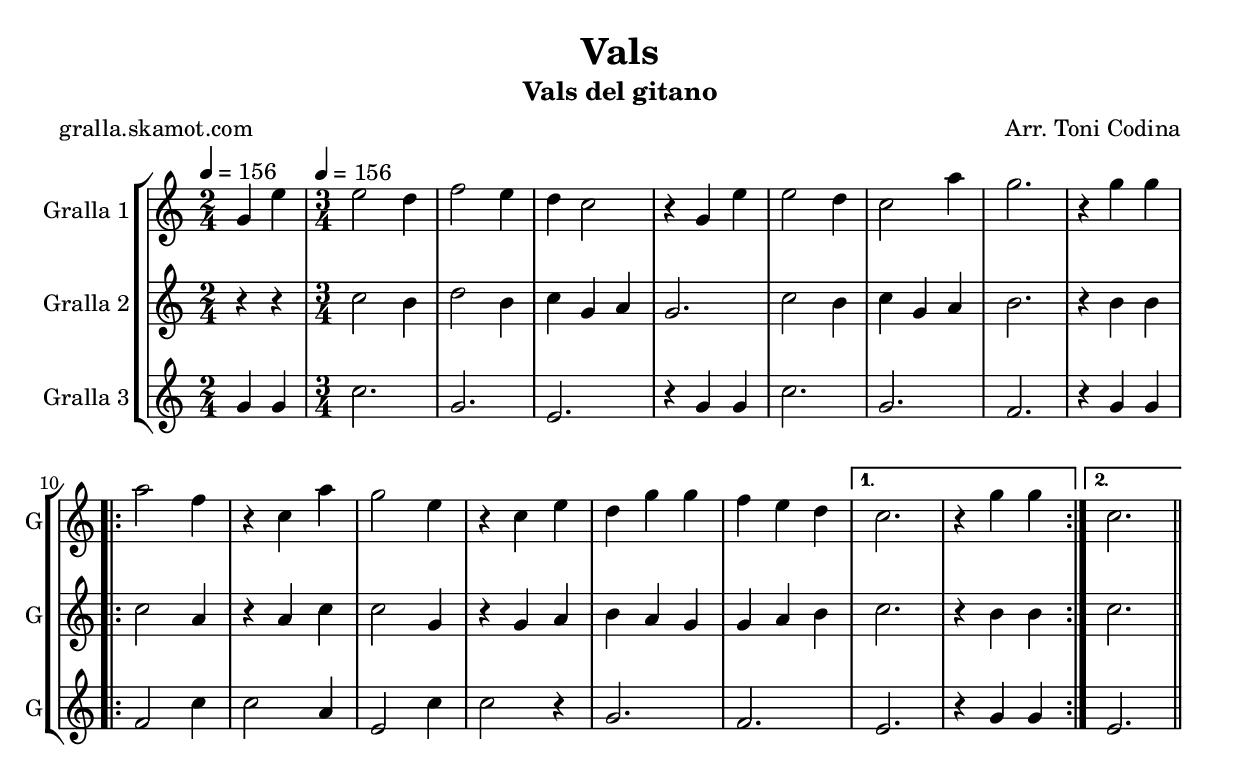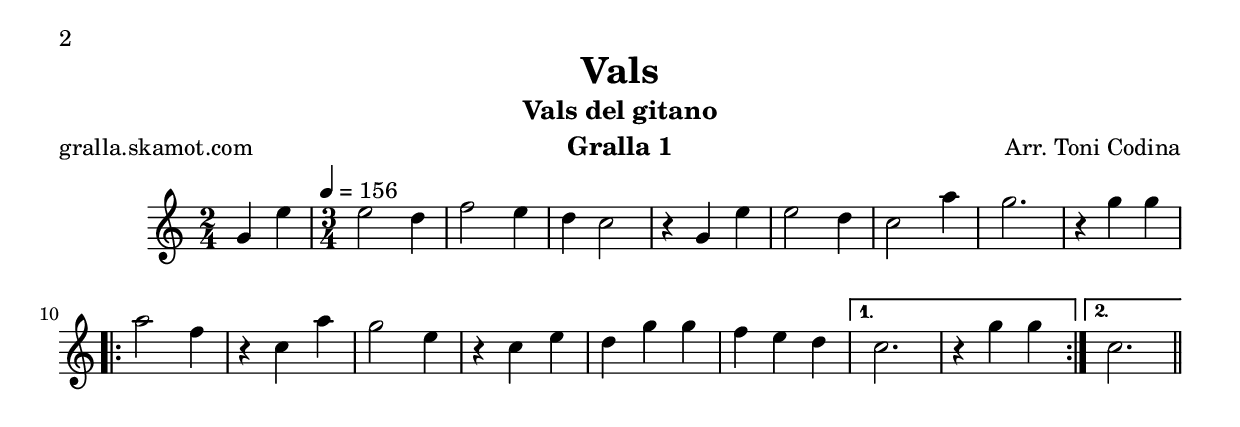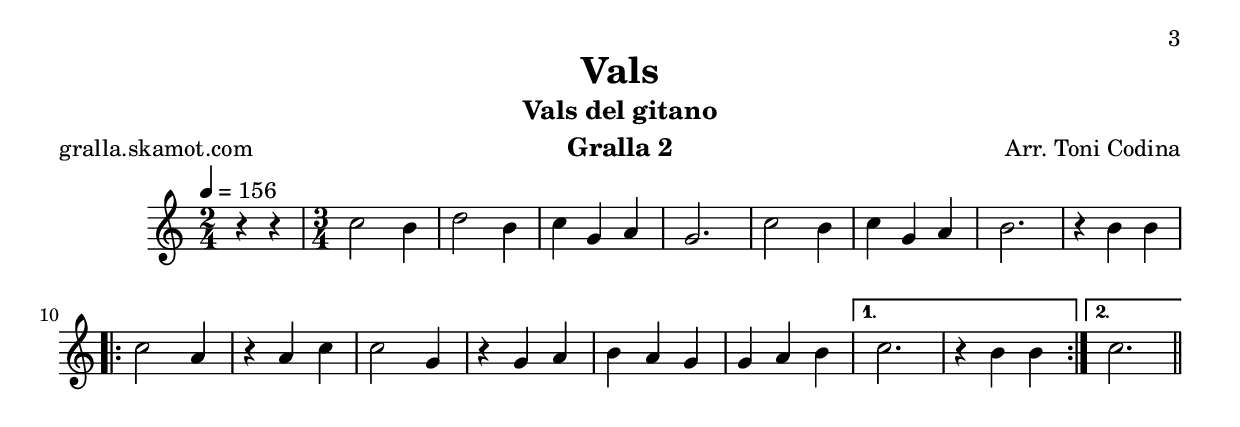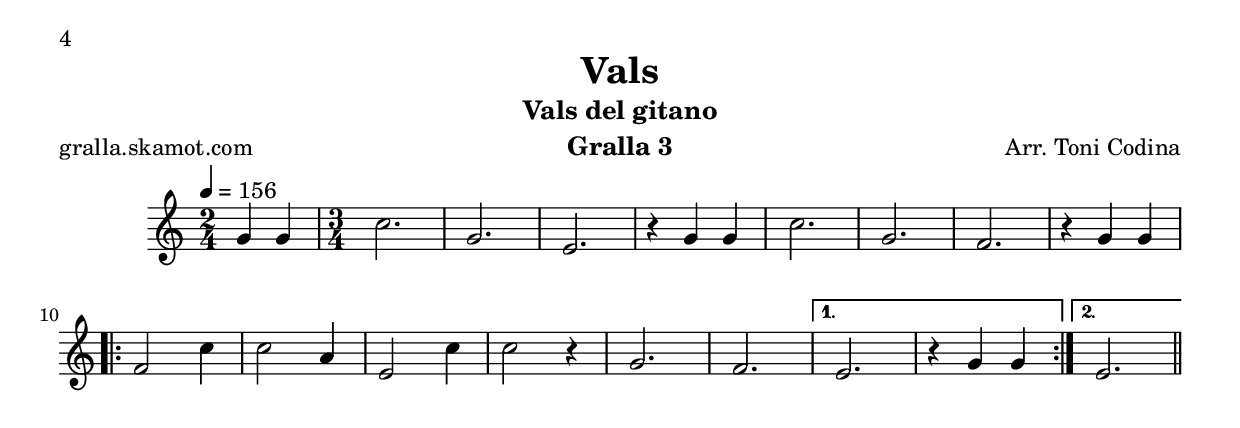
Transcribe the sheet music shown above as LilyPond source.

\version "2.16.2"

\header {
  dedication=""
  title="Vals"
  subtitle="Vals del gitano"
  subsubtitle=""
  poet="gralla.skamot.com"
  meter=""
  piece=""
  composer="Arr. Toni Codina"
  arranger=""
  opus=""
  instrument=""
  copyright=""
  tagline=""
}

liniaroAa =
\relative g'
{
  \clef treble
  \key c \major
  \time 2/4
  g4 e' \tempo 4 = 156  |
  \time 3/4   e2 d4  |
  f2 e4  |
  d4 c2  |
  %05
  r4 g e'  |
  e2 d4  |
  c2 a'4  |
  g2.  |
  r4 g g  |
  %10
  \repeat volta 2 { a2 f4  |
  r4 c a'  |
  g2 e4  |
  r4 c e  |
  d4 g g  |
  %15
  f4 e d }
  \alternative { { c2.  |
  r4 g' g }
  { c,2. } } \bar "||"
}

liniaroAb =
\relative c''
{
  \tempo 4 = 156
  \clef treble
  \key c \major
  \time 2/4
  r4 r  |
  \time 3/4   c2 b4  |
  d2 b4  |
  c4 g a  |
  %05
  g2.  |
  c2 b4  |
  c4 g a  |
  b2.  |
  r4 b b  |
  %10
  \repeat volta 2 { c2 a4  |
  r4 a c  |
  c2 g4  |
  r4 g a  |
  b4 a g  |
  %15
  g4 a b }
  \alternative { { c2.  |
  r4 b b }
  { c2. } } \bar "||"
}

liniaroAc =
\relative g'
{
  \tempo 4 = 156
  \clef treble
  \key c \major
  \time 2/4
  g4 g  |
  \time 3/4   c2.  |
  g2.  |
  e2.  |
  %05
  r4 g g  |
  c2.  |
  g2.  |
  f2.  |
  r4 g g  |
  %10
  \repeat volta 2 { f2 c'4  |
  c2 a4  |
  e2 c'4  |
  c2 r4  |
  g2.  |
  %15
  f2. }
  \alternative { { e2.  |
  r4 g g }
  { e2. } } \bar "||"
}

\bookpart {
  \score {
    \new StaffGroup {
      \override Score.RehearsalMark.self-alignment-X = #LEFT
      <<
        \new Staff \with {instrumentName = #"Gralla 1" shortInstrumentName = #"G"} \liniaroAa
        \new Staff \with {instrumentName = #"Gralla 2" shortInstrumentName = #"G"} \liniaroAb
        \new Staff \with {instrumentName = #"Gralla 3" shortInstrumentName = #"G"} \liniaroAc
      >>
    }
    \layout {}
  }
  \score { \unfoldRepeats
    \new StaffGroup {
      \override Score.RehearsalMark.self-alignment-X = #LEFT
      <<
        \new Staff \with {instrumentName = #"Gralla 1" shortInstrumentName = #"G"} \liniaroAa
        \new Staff \with {instrumentName = #"Gralla 2" shortInstrumentName = #"G"} \liniaroAb
        \new Staff \with {instrumentName = #"Gralla 3" shortInstrumentName = #"G"} \liniaroAc
      >>
    }
    \midi {
      \set Staff.midiInstrument = "oboe"
      \set DrumStaff.midiInstrument = "drums"
    }
  }
}

\bookpart {
  \header {instrument="Gralla 1"}
  \score {
    \new StaffGroup {
      \override Score.RehearsalMark.self-alignment-X = #LEFT
      <<
        \new Staff \liniaroAa
      >>
    }
    \layout {}
  }
  \score { \unfoldRepeats
    \new StaffGroup {
      \override Score.RehearsalMark.self-alignment-X = #LEFT
      <<
        \new Staff \liniaroAa
      >>
    }
    \midi {
      \set Staff.midiInstrument = "oboe"
      \set DrumStaff.midiInstrument = "drums"
    }
  }
}

\bookpart {
  \header {instrument="Gralla 2"}
  \score {
    \new StaffGroup {
      \override Score.RehearsalMark.self-alignment-X = #LEFT
      <<
        \new Staff \liniaroAb
      >>
    }
    \layout {}
  }
  \score { \unfoldRepeats
    \new StaffGroup {
      \override Score.RehearsalMark.self-alignment-X = #LEFT
      <<
        \new Staff \liniaroAb
      >>
    }
    \midi {
      \set Staff.midiInstrument = "oboe"
      \set DrumStaff.midiInstrument = "drums"
    }
  }
}

\bookpart {
  \header {instrument="Gralla 3"}
  \score {
    \new StaffGroup {
      \override Score.RehearsalMark.self-alignment-X = #LEFT
      <<
        \new Staff \liniaroAc
      >>
    }
    \layout {}
  }
  \score { \unfoldRepeats
    \new StaffGroup {
      \override Score.RehearsalMark.self-alignment-X = #LEFT
      <<
        \new Staff \liniaroAc
      >>
    }
    \midi {
      \set Staff.midiInstrument = "oboe"
      \set DrumStaff.midiInstrument = "drums"
    }
  }
}

